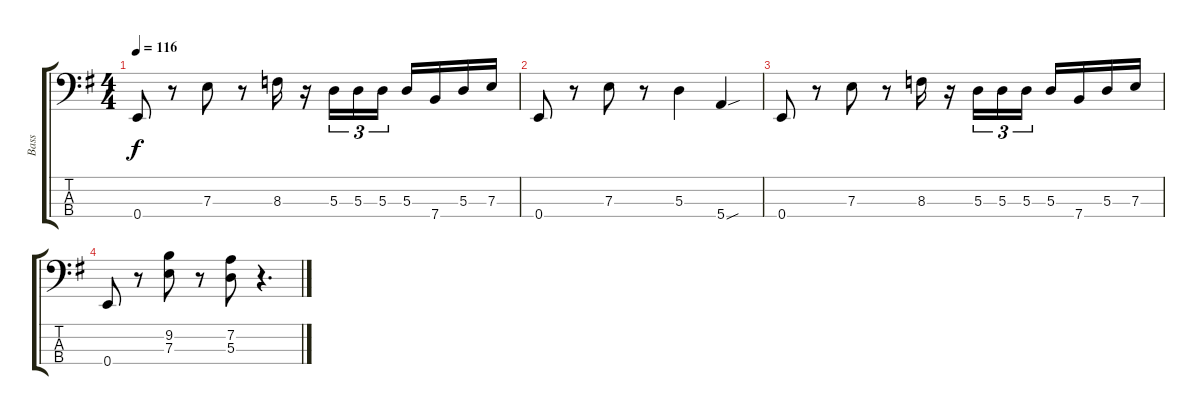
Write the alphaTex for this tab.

\track ("Bass" "Bass") {instrument electricbasspick}
\staff {score tabs}
\tuning (G2 D2 A1 E1) {hide}
\ts (4 4)
\tempo 116
\clef f4
\ks g
0.4.8{dy f} r.8 7.3.8 r.8 8.3.16 r.16 5.3.16{tu (3 2)} 5.3.16{tu (3 2)} 5.3.16{tu (3 2)} 5.3.16 7.4.16 5.3.16 7.3.16 |
0.4.8 r.8 7.3.8 r.8 5.3.4 5.4{sou}.4 |
0.4.8 r.8 7.3.8 r.8 8.3.16 r.16 5.3.16{tu (3 2)} 5.3.16{tu (3 2)} 5.3.16{tu (3 2)} 5.3.16 7.4.16 5.3.16 7.3.16 |
0.4.8 r.8 (9.2 7.3).8 r.8 (7.2 5.3).8 r.4{d}
